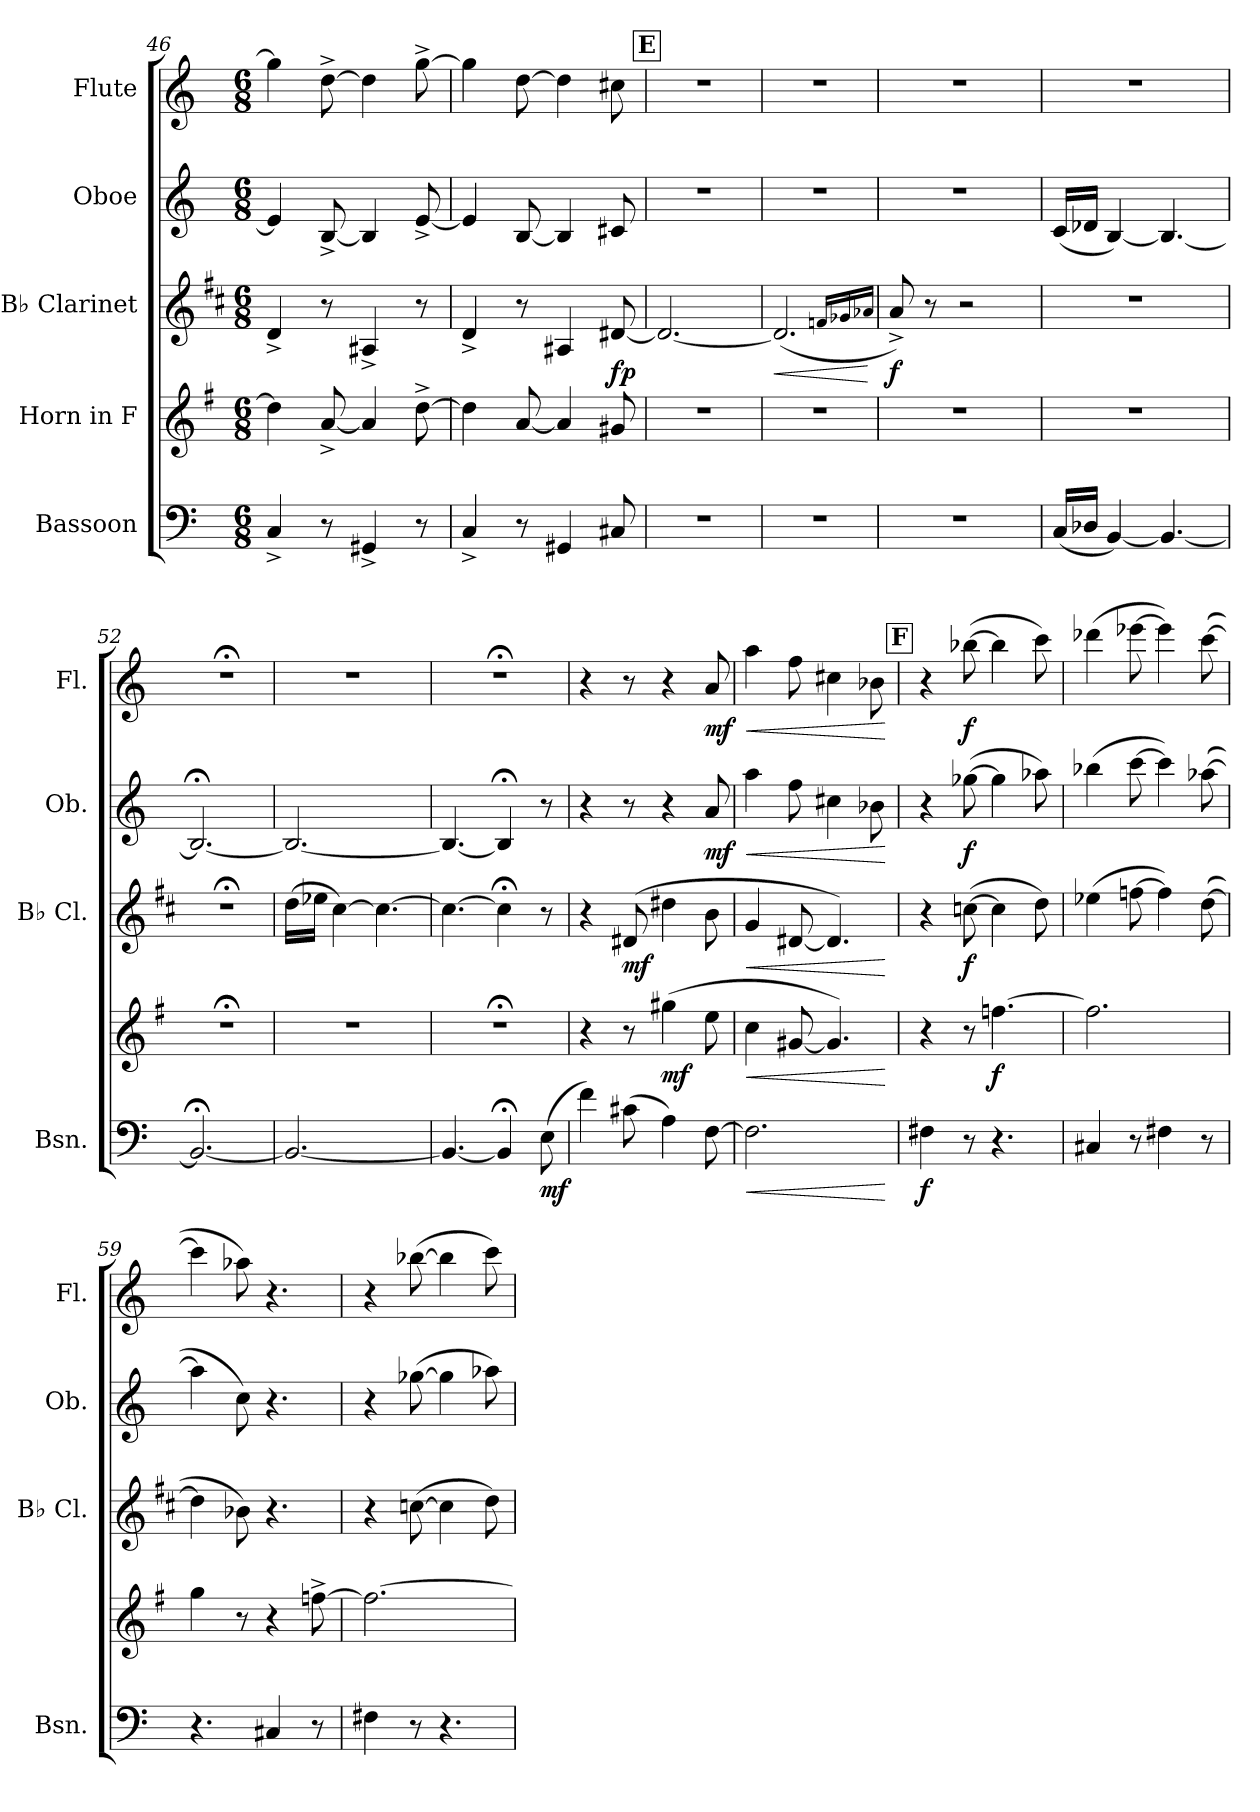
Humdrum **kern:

**kern	**dynam	**kern	**dynam	**kern	**dynam	**kern	**dynam	**kern	**dynam
*part5	*part5	*part4	*part4	*part3	*part3	*part2	*part2	*part1	*part1
*staff5	*staff5	*staff4	*staff4	*staff3	*staff3	*staff2	*staff2	*staff1	*staff1
*I"Bassoon	*	*I"Horn in F	*	*I"B♭ Clarinet	*	*I"Oboe	*	*I"Flute	*
*I'Bsn.	*	*	*	*I'B♭ Cl.	*	*I'Ob.	*	*I'Fl.	*
*clefF4	*	*clefG2	*	*clefG2	*	*clefG2	*	*clefG2	*
*	*	*ITrd4c7	*	*ITrd1c2	*	*	*	*	*
*k[]	*	*k[]	*	*k[]	*	*k[]	*	*k[]	*
*M6/8	*	*M6/8	*	*M6/8	*	*M6/8	*	*M6/8	*
=46	=46	=46	=46	=46	=46	=46	=46	=46	=46
4C^/	.	4g\]	.	4c^/	.	4e/]	.	4gg\]	.
8r	.	[8d^/	.	8r	.	[8B^/	.	[8dd^\	.
4GG#X^/	.	4d/]	.	4G#X^/	.	4B/]	.	4dd\]	.
8r	.	[8g^\	.	8r	.	[8e^/	.	[8gg^\	.
=47	=47	=47	=47	=47	=47	=47	=47	=47	=47
4C^/	.	4g\]	.	4c^/	.	4e/]	.	4gg\]	.
8r	.	[8d/	.	8r	.	[8B/	.	[8dd\	.
4GG#X/	.	4d/]	.	4G#X/	.	4B/]	.	4dd\]	.
!	!	!	!	!	!LO:DY:b	!	!	!	!
8C#X/	.	8c#X/	.	[8c#X/	fp	8c#X/	.	8cc#X\	.
!!LO:LB:g=z
!!LO:REH:place=s1:a:B:fs=14:t=E
=48	=48	=48	=48	=48	=48	=48	=48	=48	=48
2.r	.	2.r	.	2.c#/_	.	2.r	.	2.r	.
=49	=49	=49	=49	=49	=49	=49	=49	=49	=49
!	!	!	!	!	!LO:HP:b	!	!	!	!
2.r	.	2.r	.	(2.c#/]	<	2.r	.	2.r	.
.	.	.	.	16qe-X/LL	.	.	.	.	.
.	.	.	.	16qf-X/	.	.	.	.	.
.	.	.	.	16qg-X/JJ	.	.	.	.	.
.	.	.	.	.	[	.	.	.	.
=50	=50	=50	=50	=50	=50	=50	=50	=50	=50
!	!	!	!	!	!LO:DY:b	!	!	!	!
2.r	.	2.r	.	8g^/)	f	2.r	.	2.r	.
.	.	.	.	8r	.	.	.	.	.
.	.	.	.	2r	.	.	.	.	.
=51	=51	=51	=51	=51	=51	=51	=51	=51	=51
(16C/LL	.	2.r	.	2.r	.	(16c/LL	.	2.r	.
16D-X/JJ	.	.	.	.	.	16d-X/JJ	.	.	.
[4BB/)	.	.	.	.	.	[4B/)	.	.	.
4.BB/_	.	.	.	.	.	4.B/_	.	.	.
=52	=52	=52	=52	=52	=52	=52	=52	=52	=52
2.BB;</_	.	2.r;<	.	2.r;<	.	2.B;</_	.	2.r;<	.
=53	=53	=53	=53	=53	=53	=53	=53	=53	=53
2.BB/_	.	2.r	.	(16cc\LL	.	2.B/_	.	2.r	.
.	.	.	.	16dd-X\JJ	.	.	.	.	.
.	.	.	.	[4b\)	.	.	.	.	.
.	.	.	.	4.b\_	.	.	.	.	.
=54	=54	=54	=54	=54	=54	=54	=54	=54	=54
4.BB/_	.	2.r;<	.	4.b\_	.	4.B/_	.	2.r;<	.
4BB;</]	.	.	.	4b;<\]	.	4B;</]	.	.	.
!	!LO:DY:b	!	!	!	!	!	!	!	!
(8E\	mf	.	.	8r	.	8r	.	.	.
=55	=55	=55	=55	=55	=55	=55	=55	=55	=55
4f\)	.	4r	.	4r	.	4r	.	4r	.
!	!	!	!	!	!LO:DY:b	!	!	!	!
(8c#X\	.	8r	.	(8c#X/	mf	8r	.	8r	.
!	!	!	!LO:DY:b	!	!	!	!	!	!
4A\)	.	(4cc#X\	mf	4cc#X\	.	4r	.	4r	.
!	!	!	!	!	!	!	!LO:DY:b	!	!LO:DY:b
[8F\	.	8a\	.	8a\	.	8a/	mf	8a/	mf
=56	=56	=56	=56	=56	=56	=56	=56	=56	=56
!	!LO:HP:b	!	!LO:HP:b	!	!LO:HP:b	!	!LO:HP:b	!	!LO:HP:b
2.F\]	<	4f\	<	4f/	<	4aa\	<	4aa\	<
.	.	[8c#X/	.	[8c#X/	.	8ff\	.	8ff\	.
.	.	4.c#/])	.	4.c#/])	.	4cc#X\	.	4cc#X\	.
.	.	.	.	.	.	8b-X\	.	8b-X\	.
.	[	.	[	.	[	.	[	.	[
!!LO:REH:place=s1:a:B:fs=14:t=F
=57	=57	=57	=57	=57	=57	=57	=57	=57	=57
!	!LO:DY:b	!	!	!	!	!	!	!	!
4F#X\	f	4r	.	4r	.	4r	.	4r	.
!	!	!	!	!	!LO:DY:b	!	!LO:DY:b	!	!LO:DY:b
8r	.	8r	.	([8b-X\	f	([8gg-X\	f	([8bb-X\	f
!	!	!	!LO:DY:b	!	!	!	!	!	!
4.r	.	[4.b-X\	f	4b-\]	.	4gg-\]	.	4bb-\]	.
.	.	.	.	8cc\)	.	8aa-X\)	.	8ccc\)	.
!!LO:PB:g=z
=58	=58	=58	=58	=58	=58	=58	=58	=58	=58
4C#X/	.	2.b-\]	.	(4dd-X\	.	(4bb-X\	.	(4ddd-X\	.
8r	.	.	.	[8ee-X\	.	[8ccc\	.	[8eee-X\	.
4F#X\	.	.	.	4ee-\])	.	4ccc\])	.	4eee-\])	.
8r	.	.	.	([8cc\	.	([8aa-X\	.	([8ccc\	.
=59	=59	=59	=59	=59	=59	=59	=59	=59	=59
4.r	.	4cc\	.	4cc\]	.	4aa-\]	.	4ccc\]	.
.	.	8r	.	8a-X\)	.	8cc\)	.	8aa-X\)	.
4C#X/	.	4r	.	4.r	.	4.r	.	4.r	.
8r	.	[8b-X^\	.	.	.	.	.	.	.
=60	=60	=60	=60	=60	=60	=60	=60	=60	=60
4F#X\	.	2.b-\_	.	4r	.	4r	.	4r	.
8r	.	.	.	([8b-X\	.	([8gg-X\	.	([8bb-X\	.
4.r	.	.	.	4b-\]	.	4gg-\]	.	4bb-\]	.
.	.	.	.	8cc\)	.	8aa-X\)	.	8ccc\)	.
=	=	=	=	=	=	=	=	=	=
*-	*-	*-	*-	*-	*-	*-	*-	*-	*-
